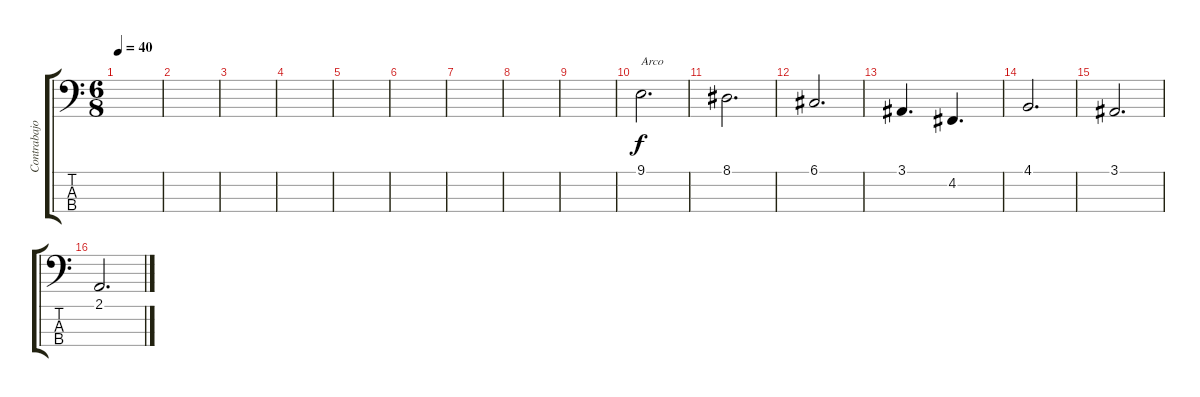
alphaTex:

\track ("Contrabajo" "Contrabajo") {instrument contrabass}
\staff {score tabs}
\tuning (G1 D1 A0 E0) {hide}
\ts (6 8)
\tempo 40
\clef f4
\ks c
|
|
|
|
|
|
|
|
|
9.1.2{d txt "Arco" instrument contrabass} |
8.1.2{d} |
6.1.2{d} |
3.1.4{d} 4.2.4{d} |
4.1.2{d} |
3.1.2{d} |
2.1.2{d}
